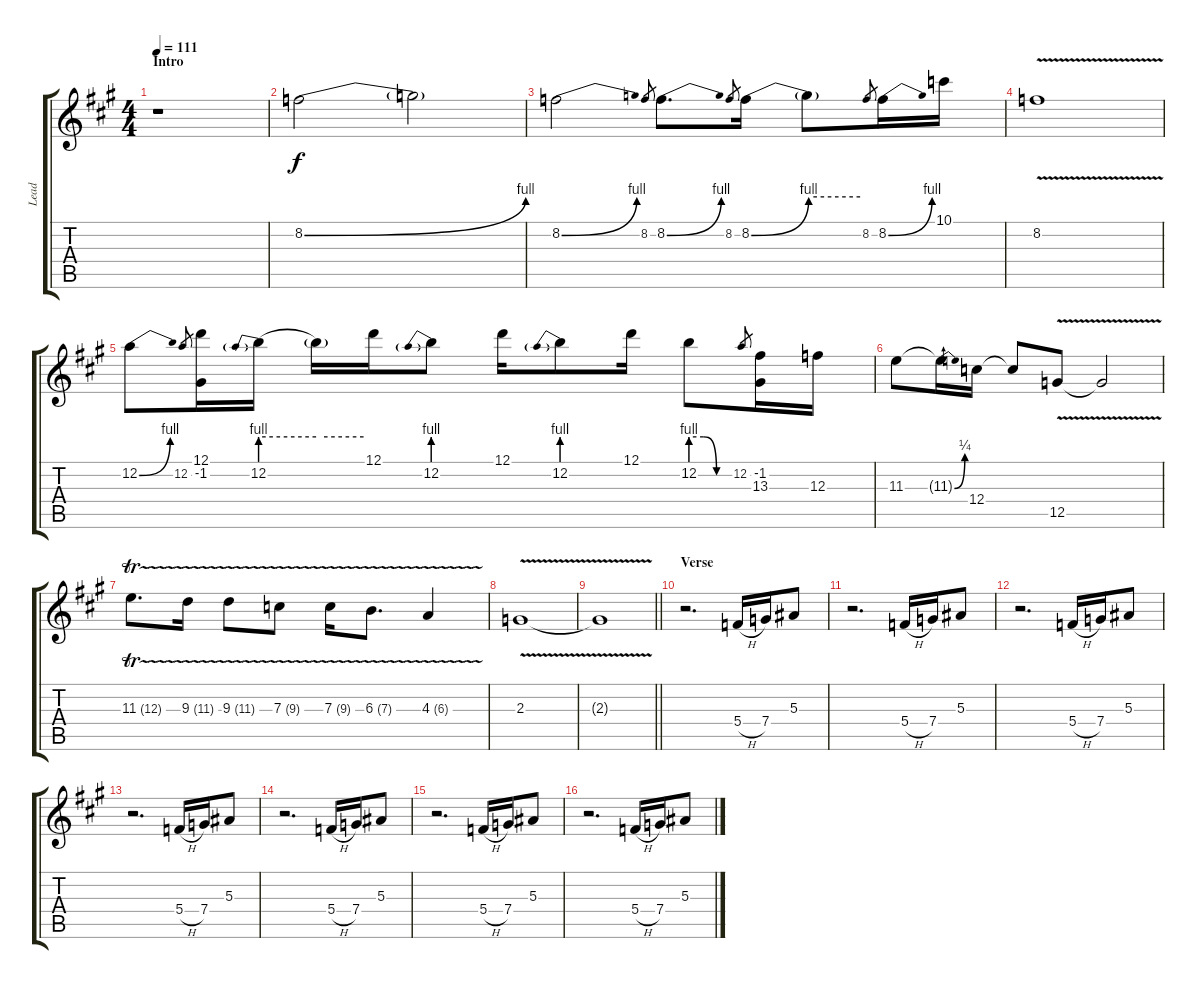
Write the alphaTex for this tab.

\track ("Lead" "Lead") {instrument distortionguitar}
\staff {score tabs}
\tuning (D4 A3 F3 C3 G2 D2) {hide}
\ts (4 4)
\section ("" "Intro")
\tempo 111
\clef g2
\ks a
r.1{dy f instrument distortionguitar} |
8.2{be (bend 0 0 60 4)}.2 8.2{t}.2 |
8.2{be (bend 0 0 60 4)}.2 8.2.8{gr} 8.2{be (bend 0 0 60 4)}.8{d} 8.2.8{gr} 8.2{be (bend 0 0 60 4)}.16 8.2{be (hold 0 4 60 4) t}.8 8.2.8{gr} 8.2{be (bend 0 0 60 4)}.16 10.1.16 |
8.2{v}.1 |
12.2{be (bend 0 0 60 4)}.8 12.2.8{gr} (12.1 -1.2).16 12.2{be (prebend 0 4 60 4)}.16 12.2{be (hold 0 4 60 4) t}.16 12.1.16 12.2{be (prebend 0 4 60 4)}.8 12.1.16 12.2{be (prebend 0 4 60 4)}.8 12.1.16 12.2{be (custom 0 4 20 4 40 0 60 0)}.8 12.2.8{gr} (-1.2 13.3).16 12.3.16 |
11.3.8 11.3{be (bend 0 0 60 1) t}.16 12.4.16 12.4{t}.8 12.5{v}.8 12.5{t}.2 |
11.3{tr (12 32)}.8{d} 9.3{tr (11 32)}.16 9.3{tr (11 32)}.8 7.3{tr (9 32)}.8 7.3{tr (9 32)}.16 6.3{tr (7 32)}.8{d} 4.3{tr (6 32)}.4 |
2.3{v}.1 |
\barLineRight lightlight
2.3{v t}.1 |
\section ("" "Verse")
r.2{d} 5.4{h}.16 7.4.16 5.3.8 |
r.2{d} 5.4{h}.16 7.4.16 5.3.8 |
r.2{d} 5.4{h}.16 7.4.16 5.3.8 |
r.2{d} 5.4{h}.16 7.4.16 5.3.8 |
r.2{d} 5.4{h}.16 7.4.16 5.3.8 |
r.2{d} 5.4{h}.16 7.4.16 5.3.8 |
r.2{d} 5.4{h}.16 7.4.16 5.3.8
